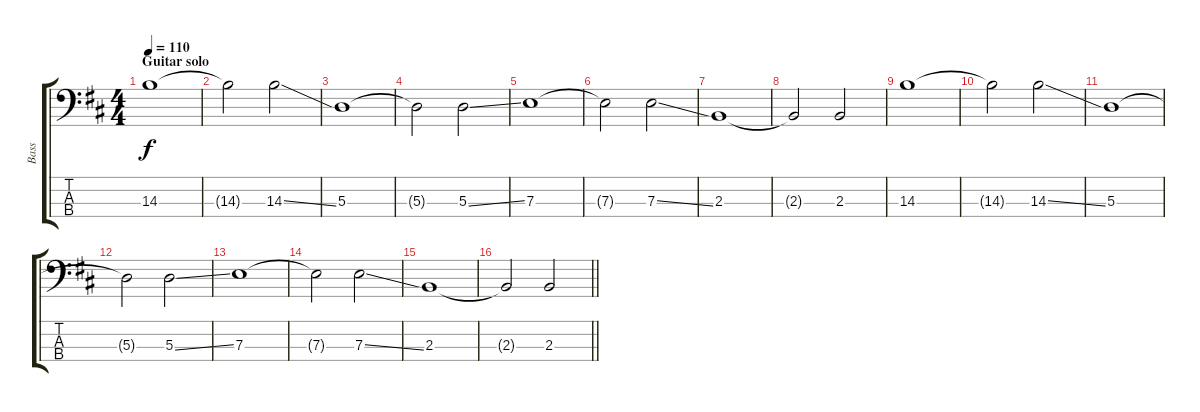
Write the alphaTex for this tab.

\track ("Bass" "Bass") {instrument electricbassfinger}
\staff {score tabs}
\tuning (G2 D2 A1 E1) {hide}
\ts (4 4)
\section ("" "Guitar solo")
\tempo 110
\clef f4
\ks bminor
14.3.1{dy f} |
14.3{t}.2 14.3{ss}.2 |
5.3.1 |
5.3{t}.2 5.3{ss}.2 |
7.3.1 |
7.3{t}.2 7.3{ss}.2 |
2.3.1 |
2.3{t}.2 2.3.2 |
14.3.1 |
14.3{t}.2 14.3{ss}.2 |
5.3.1 |
5.3{t}.2 5.3{ss}.2 |
7.3.1 |
7.3{t}.2 7.3{ss}.2 |
2.3.1 |
\barLineRight lightlight
2.3{t}.2 2.3.2
